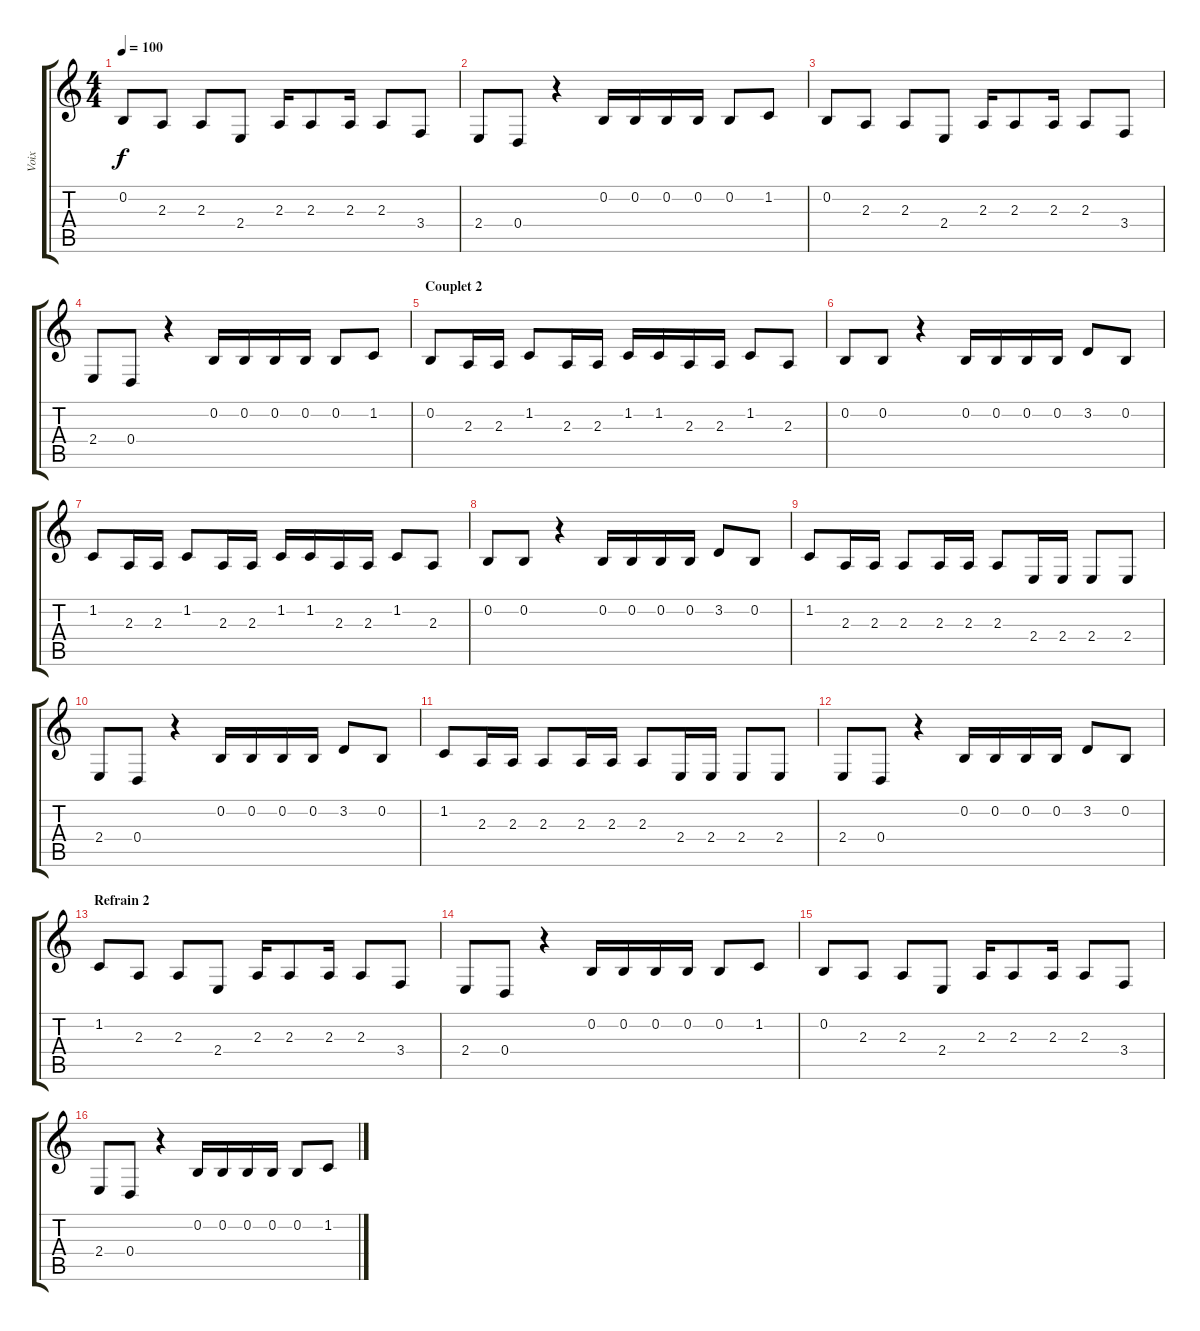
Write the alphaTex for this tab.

\track ("Voix" "Voix") {instrument tenorsax}
\staff {score tabs}
\tuning (E4 B3 G3 D3 A2 E2) {hide}
\ts (4 4)
\tempo 100
\clef g2
\ks c
0.2.8{dy f} 2.3.8 2.3.8 2.4.8 2.3.16 2.3.8 2.3.16 2.3.8 3.4.8 |
2.4.8 0.4.8 r.4 0.2.16 0.2.16 0.2.16 0.2.16 0.2.8 1.2.8 |
0.2.8 2.3.8 2.3.8 2.4.8 2.3.16 2.3.8 2.3.16 2.3.8 3.4.8 |
2.4.8 0.4.8 r.4 0.2.16 0.2.16 0.2.16 0.2.16 0.2.8 1.2.8 |
\section ("" "Couplet 2")
0.2.8 2.3.16 2.3.16 1.2.8 2.3.16 2.3.16 1.2.16 1.2.16 2.3.16 2.3.16 1.2.8 2.3.8 |
0.2.8 0.2.8 r.4 0.2.16 0.2.16 0.2.16 0.2.16 3.2.8 0.2.8 |
1.2.8 2.3.16 2.3.16 1.2.8 2.3.16 2.3.16 1.2.16 1.2.16 2.3.16 2.3.16 1.2.8 2.3.8 |
0.2.8 0.2.8 r.4 0.2.16 0.2.16 0.2.16 0.2.16 3.2.8 0.2.8 |
1.2.8 2.3.16 2.3.16 2.3.8 2.3.16 2.3.16 2.3.8 2.4.16 2.4.16 2.4.8 2.4.8 |
2.4.8 0.4.8 r.4 0.2.16 0.2.16 0.2.16 0.2.16 3.2.8 0.2.8 |
1.2.8 2.3.16 2.3.16 2.3.8 2.3.16 2.3.16 2.3.8 2.4.16 2.4.16 2.4.8 2.4.8 |
2.4.8 0.4.8 r.4 0.2.16 0.2.16 0.2.16 0.2.16 3.2.8 0.2.8 |
\section ("" "Refrain 2")
1.2.8 2.3.8 2.3.8 2.4.8 2.3.16 2.3.8 2.3.16 2.3.8 3.4.8 |
2.4.8 0.4.8 r.4 0.2.16 0.2.16 0.2.16 0.2.16 0.2.8 1.2.8 |
0.2.8 2.3.8 2.3.8 2.4.8 2.3.16 2.3.8 2.3.16 2.3.8 3.4.8 |
2.4.8 0.4.8 r.4 0.2.16 0.2.16 0.2.16 0.2.16 0.2.8 1.2.8
